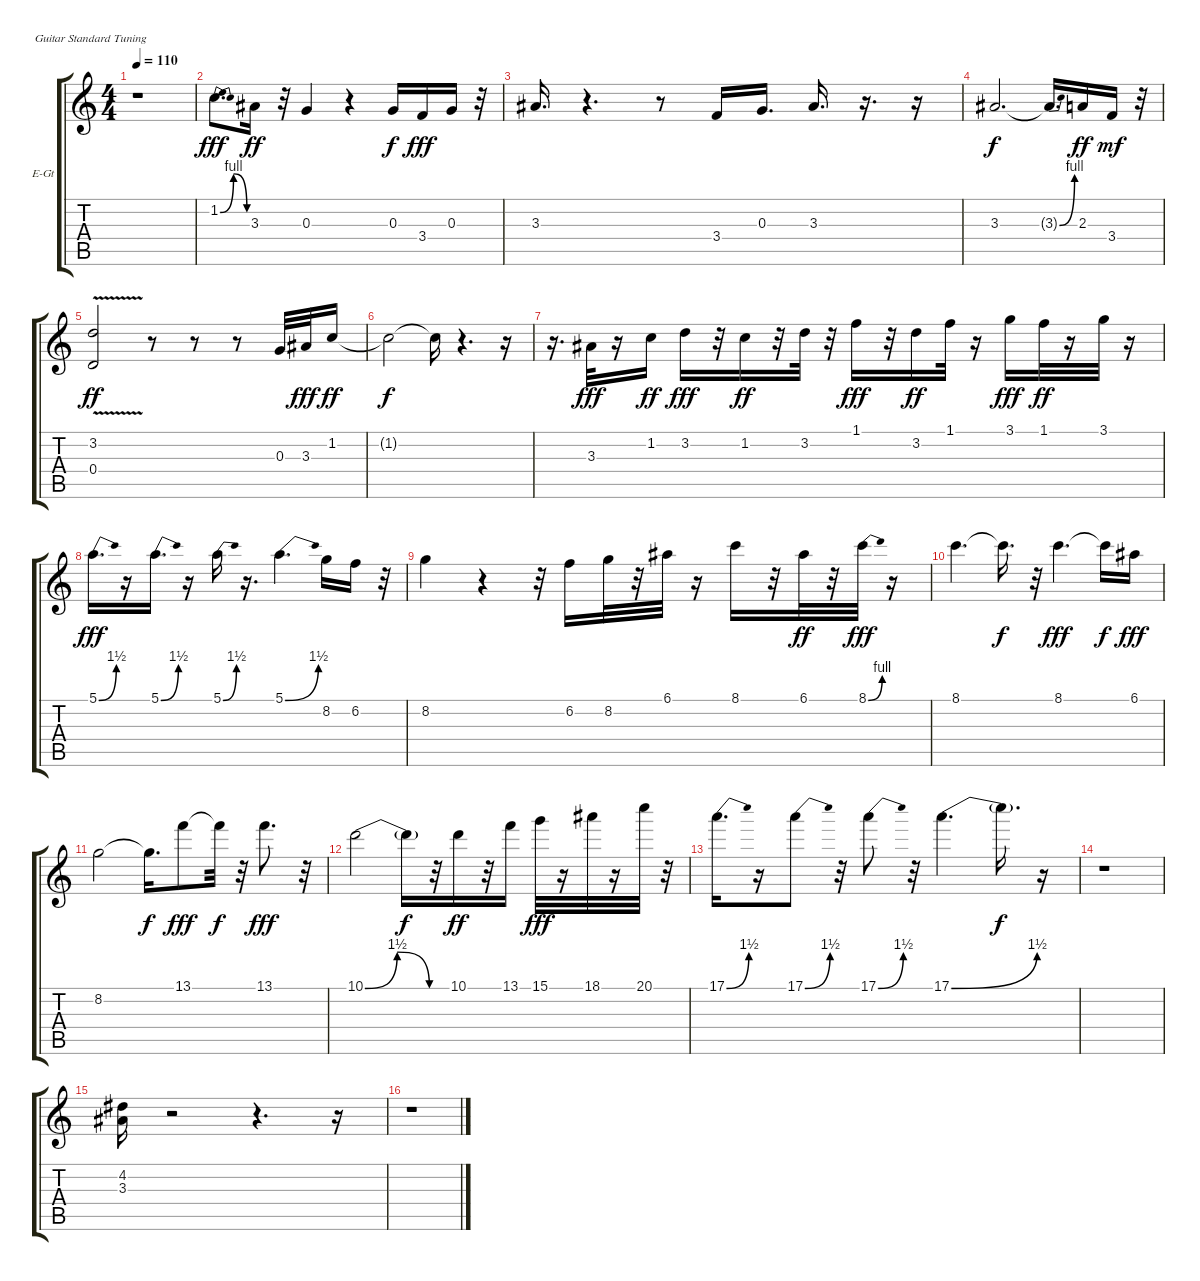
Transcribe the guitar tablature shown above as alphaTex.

\defaultSystemsLayout 4
\bracketExtendMode groupsimilarinstruments
\firstSystemTrackNameOrientation horizontal
\otherSystemsTrackNameOrientation horizontal
\track ("Electric Guitar" "E-Gt") {instrument distortionguitar}
\staff {score tabs}
\tuning (E4 B3 G3 D3 A2 E2)
\ts (4 4)
\tempo 110
\clef g2
\ks c
r.1{dy mf} |
1.2{be (bendrelease 0 0 10.2 4 13.799999999999999 4 23.4 0)}.8{d dy fff} 3.3.16{dy ff} r.32 0.3.4 r.4 0.3.16{dy f} 3.4.16{dy fff} 0.3.16 r.32 |
3.3.16{d} r.4{d} r.8 3.4.16 0.3.16{d} 3.3.16{d} r.16{d} r.16 |
3.3.2{d dy f} 3.3{be (bend 0 0 15 4) t}.16{d} 2.3.16{dy ff} 3.4.16{dy mf} r.32 |
(3.2{v} 0.4{v}).2{dy ff} r.8 r.8 r.8 0.3.32 3.3.32{dy fff} 1.2.16{dy ff} |
1.2{t}.2{dy f} 1.2{t}.16 r.4{d} r.16 |
r.16{d} 3.3.32{dy fff} r.16 1.2.16{dy ff} 3.2.16{dy fff} r.32 1.2.16{dy ff} r.32 3.2.32 r.32 1.1.16{dy fff} r.32 3.2.16{dy ff} 1.1.32 r.16 3.1.16{dy fff} 1.1.32{dy ff} r.16 3.1.32 r.16 |
5.1{be (bend 0 0 15 6)}.16{d dy fff} r.16 5.1{be (bend 0 0 15.6 6)}.16{d} r.16 5.1{be (bend 0 0 15 6)}.16 r.16{d} 5.1{be (bend 0 0 15 6)}.4{d} 8.2.16 6.2.16 r.32 |
8.2.4 r.4 r.32 6.2.16 8.2.32 r.32 6.1.32 r.16 8.1.16 r.32 6.1.32{dy ff} r.32 8.1{be (bend 0 0 59.4 4)}.32{dy fff} r.16 |
8.1.4{d} 8.1{t}.16{d dy f} r.32 8.1.4{d dy fff} 8.1{t}.16{dy f} 6.1.16{dy fff} |
8.2.2 8.2{t}.16{d dy f} 13.1.8{dy fff} 13.1{t}.32{dy f} r.32 13.1.8{d dy fff} r.32 |
10.1{be (bendrelease 0 0 10.799999999999999 6 44.4 6 59.4 0)}.2 10.1{t}.16{dy f} r.32 10.1.16{dy ff} r.32 13.1.16 15.1.32{dy fff} r.16 18.1.32 r.16 20.1.32 r.32 |
17.1{be (bend 0 0 14.399999999999999 6)}.16{d} r.16 17.1{be (bend 0 0 15 6)}.8 r.32 17.1{be (bend 0 0 15 6)}.8 r.32 17.1{be (bend 0 0 29.4 6)}.4{d} 17.1{t}.16{d dy f} r.16 |
r.1 |
(3.3 4.2).16 r.2 r.4{d} r.16 |
r.1
